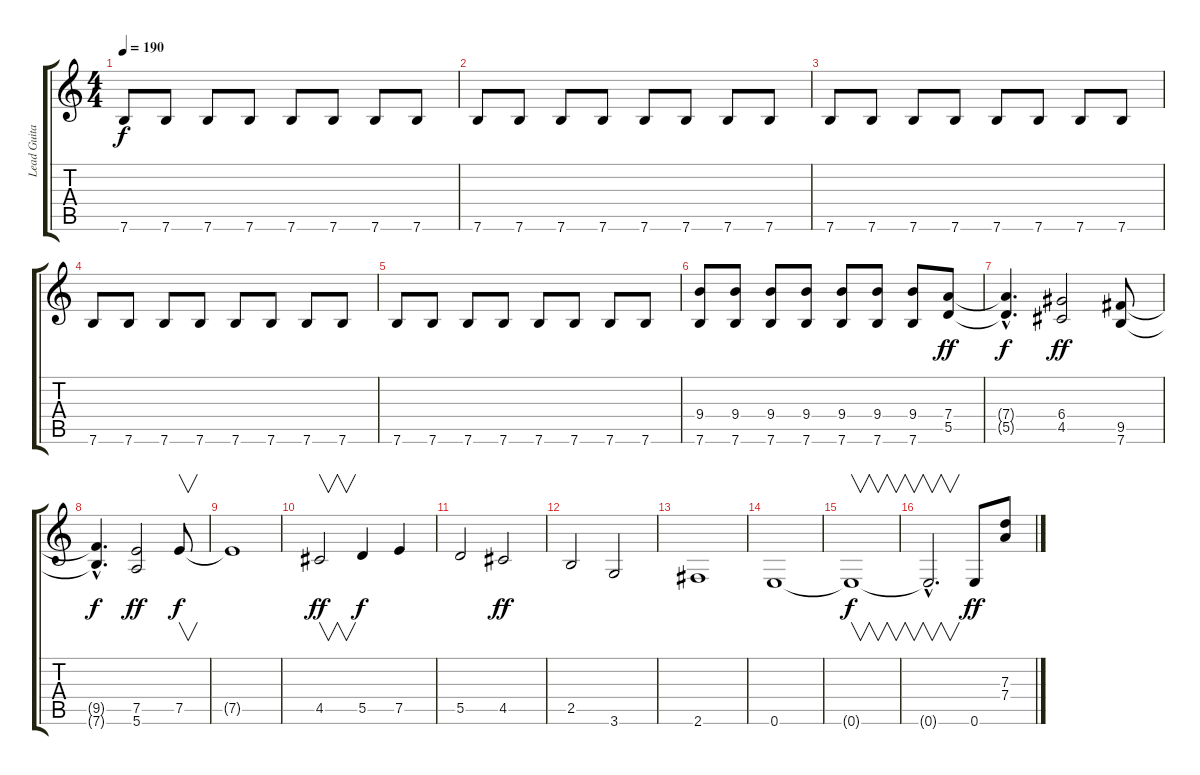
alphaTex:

\track ("Lead Guitar" "Lead Guita") {instrument overdrivenguitar}
\staff {score tabs}
\tuning (E4 B3 G3 D3 A2 E2) {hide}
\ts (4 4)
\tempo 190
\clef g2
\ks c
7.6.8{dy f} 7.6.8 7.6.8 7.6.8 7.6.8 7.6.8 7.6.8 7.6.8 |
7.6.8 7.6.8 7.6.8 7.6.8 7.6.8 7.6.8 7.6.8 7.6.8 |
7.6.8 7.6.8 7.6.8 7.6.8 7.6.8 7.6.8 7.6.8 7.6.8 |
7.6.8 7.6.8 7.6.8 7.6.8 7.6.8 7.6.8 7.6.8 7.6.8 |
7.6.8 7.6.8 7.6.8 7.6.8 7.6.8 7.6.8 7.6.8 7.6.8 |
(9.4 7.6).8 (9.4 7.6).8 (9.4 7.6).8 (9.4 7.6).8 (9.4 7.6).8 (9.4 7.6).8 (9.4 7.6).8 (7.4 5.5).8{dy ff} |
(7.4{hac t} 5.5{hac t}).4{d dy f} (6.4 4.5).2{dy ff} (9.5 7.6).8 |
(9.5{hac t} 7.6{hac t}).4{d dy f} (7.5 5.6).2{dy ff} 7.5.8{v dy f} |
7.5{t}.1 |
4.5.2{v dy ff} 5.5.4{dy f} 7.5.4 |
5.5.2 4.5.2{dy ff} |
2.5.2 3.6.2 |
2.6.1 |
0.6.1 |
0.6{t}.1{v dy f} |
0.6{hac t}.2{v d} 0.6.8{dy ff} (7.3 7.4).8
